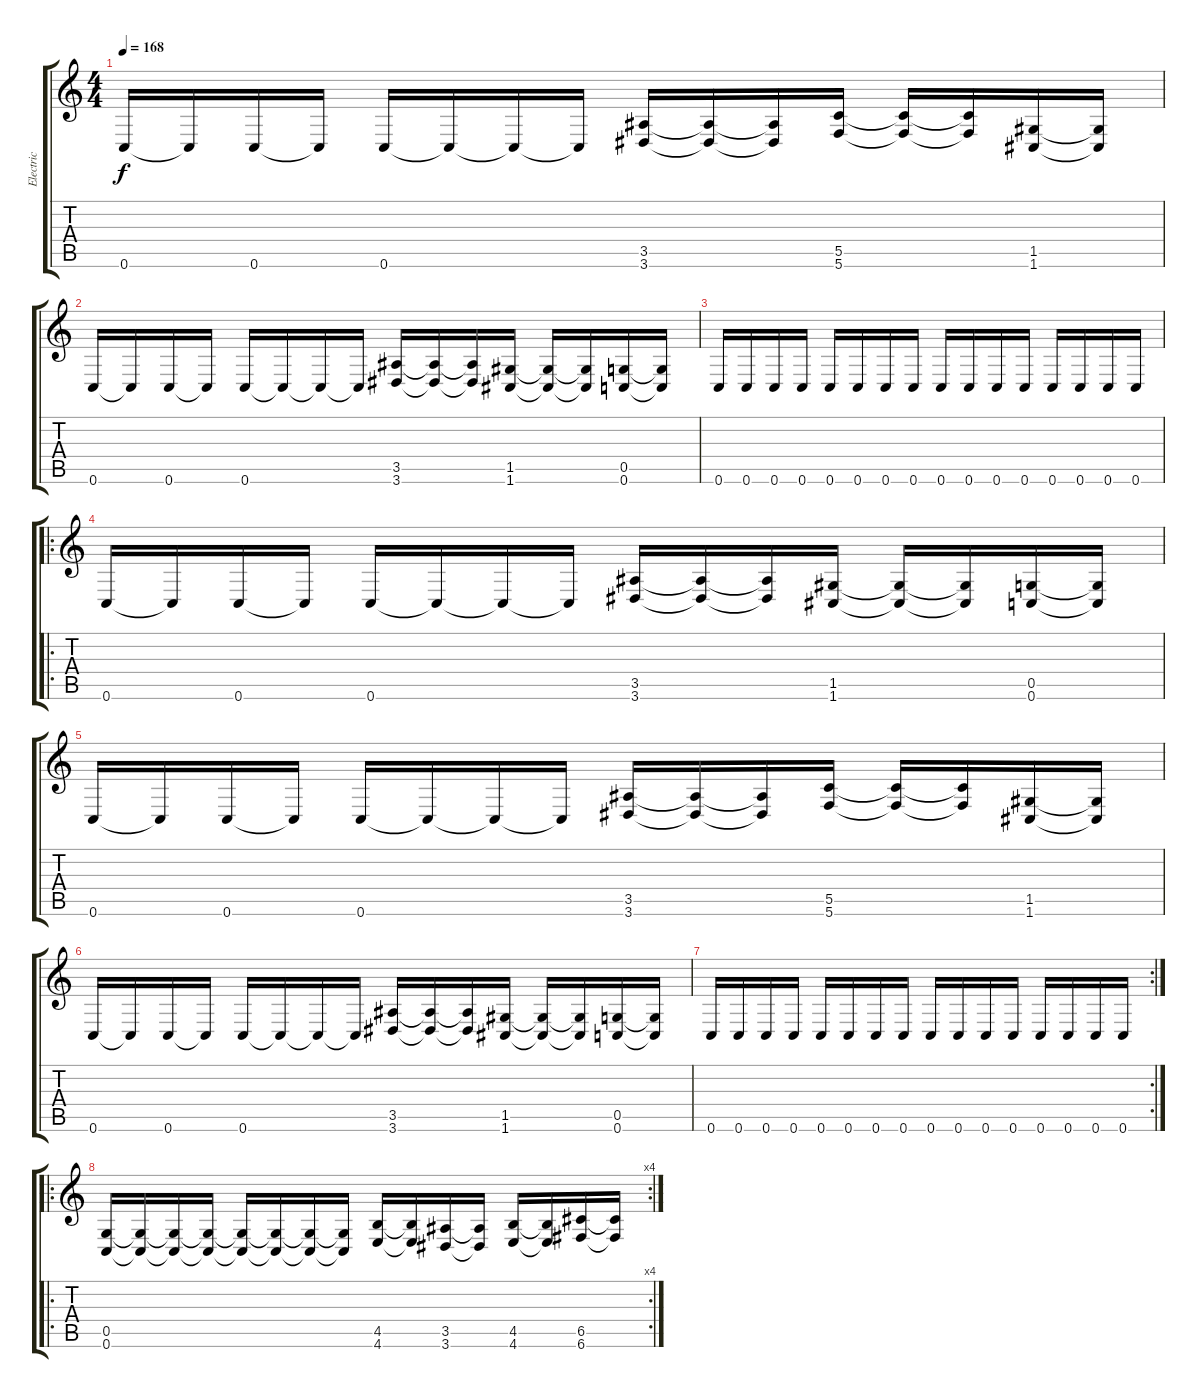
\track ("Electric" "Electric") {instrument distortionguitar}
\staff {score tabs}
\tuning (D4 A3 F3 C3 G2 C2) {hide}
\ts (4 4)
\tempo 168
\clef g2
\ks c
0.6.16{dy f} 0.6{t}.16 0.6.16 0.6{t}.16 0.6.16 0.6{t}.16 0.6{t}.16 0.6{t}.16 (3.5 3.6).16 (3.5{t} 3.6{t}).16 (3.5{t} 3.6{t}).16 (5.5 5.6).16 (5.5{t} 5.6{t}).16 (5.5{t} 5.6{t}).16 (1.5 1.6).16 (1.5{t} 1.6{t}).16 |
0.6.16 0.6{t}.16 0.6.16 0.6{t}.16 0.6.16 0.6{t}.16 0.6{t}.16 0.6{t}.16 (3.5 3.6).16 (3.5{t} 3.6{t}).16 (3.5{t} 3.6{t}).16 (1.5 1.6).16 (1.5{t} 1.6{t}).16 (1.5{t} 1.6{t}).16 (0.5 0.6).16 (0.5{t} 0.6{t}).16 |
0.6.16 0.6.16 0.6.16 0.6.16 0.6.16 0.6.16 0.6.16 0.6.16 0.6.16 0.6.16 0.6.16 0.6.16 0.6.16 0.6.16 0.6.16 0.6.16 |
\ro
0.6.16 0.6{t}.16 0.6.16 0.6{t}.16 0.6.16 0.6{t}.16 0.6{t}.16 0.6{t}.16 (3.5 3.6).16 (3.5{t} 3.6{t}).16 (3.5{t} 3.6{t}).16 (1.5 1.6).16 (1.5{t} 1.6{t}).16 (1.5{t} 1.6{t}).16 (0.5 0.6).16 (0.5{t} 0.6{t}).16 |
0.6.16 0.6{t}.16 0.6.16 0.6{t}.16 0.6.16 0.6{t}.16 0.6{t}.16 0.6{t}.16 (3.5 3.6).16 (3.5{t} 3.6{t}).16 (3.5{t} 3.6{t}).16 (5.5 5.6).16 (5.5{t} 5.6{t}).16 (5.5{t} 5.6{t}).16 (1.5 1.6).16 (1.5{t} 1.6{t}).16 |
0.6.16 0.6{t}.16 0.6.16 0.6{t}.16 0.6.16 0.6{t}.16 0.6{t}.16 0.6{t}.16 (3.5 3.6).16 (3.5{t} 3.6{t}).16 (3.5{t} 3.6{t}).16 (1.5 1.6).16 (1.5{t} 1.6{t}).16 (1.5{t} 1.6{t}).16 (0.5 0.6).16 (0.5{t} 0.6{t}).16 |
\rc 2
0.6.16 0.6.16 0.6.16 0.6.16 0.6.16 0.6.16 0.6.16 0.6.16 0.6.16 0.6.16 0.6.16 0.6.16 0.6.16 0.6.16 0.6.16 0.6.16 |
\ro
\rc 4
(0.5 0.6).16 (0.5{t} 0.6{t}).16 (0.5{t} 0.6{t}).16 (0.5{t} 0.6{t}).16 (0.5{t} 0.6{t}).16 (0.5{t} 0.6{t}).16 (0.5{t} 0.6{t}).16 (0.5{t} 0.6{t}).16 (4.5 4.6).16 (4.5{t} 4.6{t}).16 (3.5 3.6).16 (3.5{t} 3.6{t}).16 (4.5 4.6).16 (4.5{t} 4.6{t}).16 (6.5 6.6).16 (6.5{t} 6.6{t}).16
